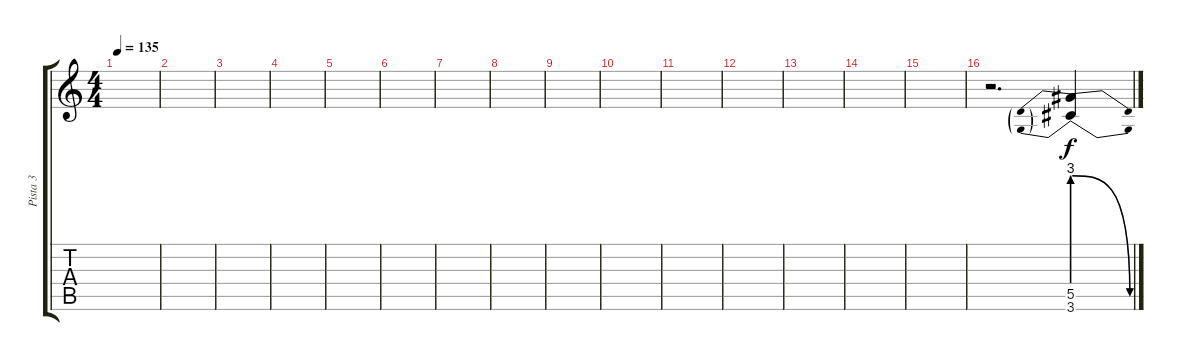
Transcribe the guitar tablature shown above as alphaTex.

\track ("Pista 3" "Pista 3") {instrument distortionguitar}
\staff {score tabs}
\tuning (E4 B3 G3 D3 A2 E2) {hide}
\ts (4 4)
\tempo 135
\clef g2
\ks c
|
|
|
|
|
|
|
|
|
|
|
|
|
|
|
r.2{d} (5.5{be (prebendrelease 0 12 60 0)} 3.6{be (prebendrelease 0 12 60 0)}).4
